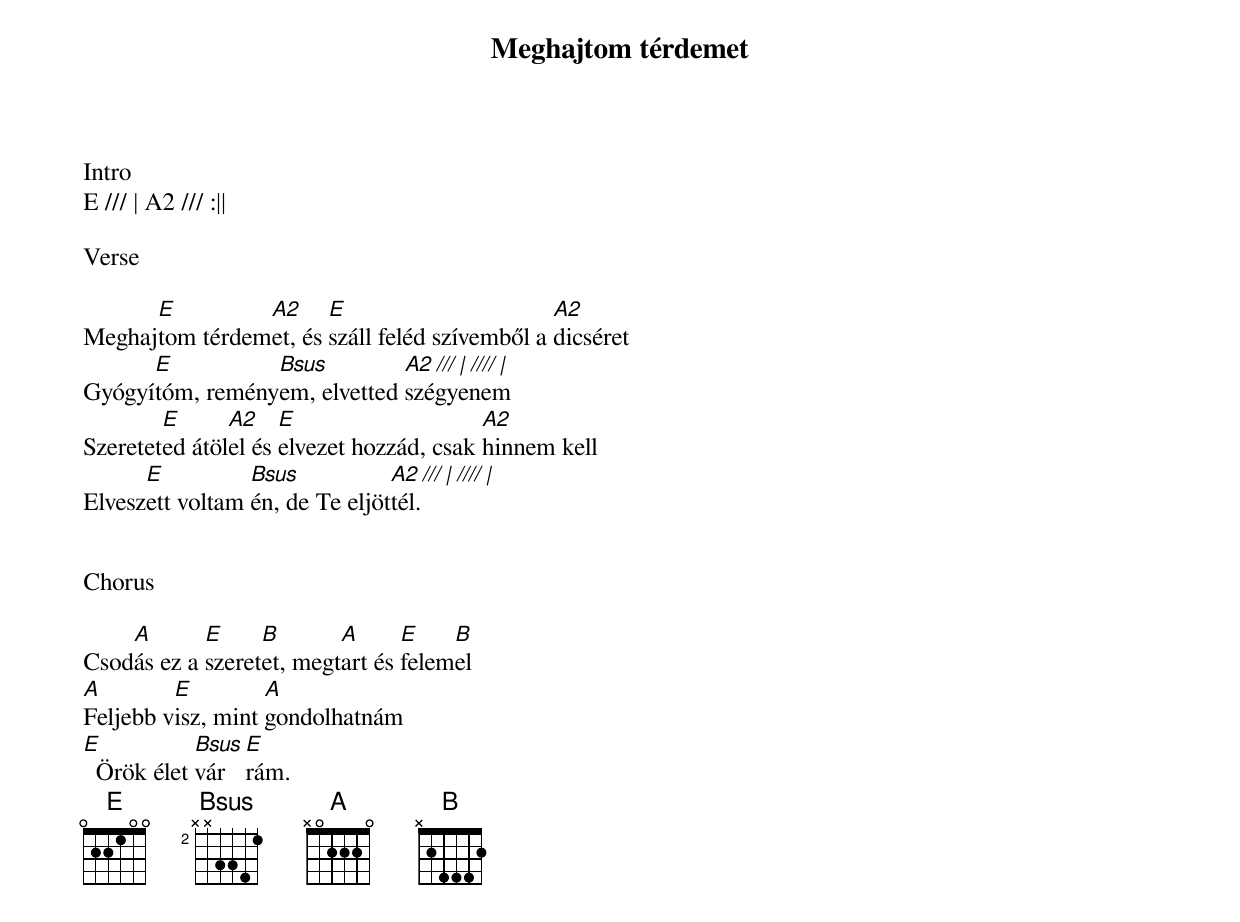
{title: Meghajtom térdemet}
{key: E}
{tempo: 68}
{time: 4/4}
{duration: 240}



Intro
E /// | A2 /// :||

Verse

Meghaj[E]tom térdem[A2]et, és [E]száll feléd szívemből a [A2]dicséret
Gyógyí[E]tóm, remény[Bsus]em, elvetted [A2 /// | //// |]szégyenem
Szeretet[E]ed átöl[A2]el és [E]elvezet hozzád, csak [A2]hinnem kell
Elvesz[E]ett voltam [Bsus]én, de Te eljöt[A2 /// | //// |]tél.


Chorus

Csod[A]ás ez a [E]szeret[B]et, megt[A]art és [E]felem[B]el
[A]Feljebb v[E]isz, mint [A]gondolhatnám
[E]  Örök élet [Bsus]vár [E]rám.
